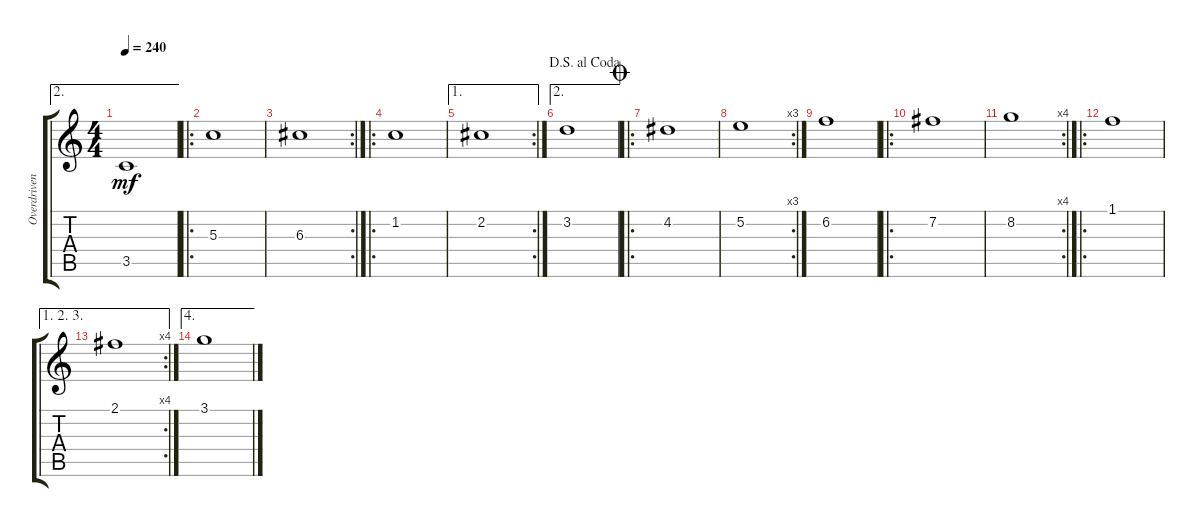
\track ("Overdriven Guitar" "Overdriven") {instrument overdrivenguitar}
\staff {score tabs}
\tuning (E4 B3 G3 D3 A2 E2) {hide}
\ae 2
\ts (4 4)
\tempo 240
\clef g2
\ks c
3.5.1{dy mf} |
\ro
5.3.1 |
\rc 2
6.3.1 |
\ro
1.2.1 |
\ae 1
\rc 2
2.2.1 |
\ae 2
\jump dalsegnoalcoda
3.2.1 |
\ro
\jump coda
4.2.1 |
\rc 3
5.2.1 |
6.2.1 |
\ro
7.2.1 |
\rc 4
8.2.1 |
\ro
1.1.1 |
\ae (1 2 3)
\rc 4
2.1.1 |
\ae 4
3.1.1
